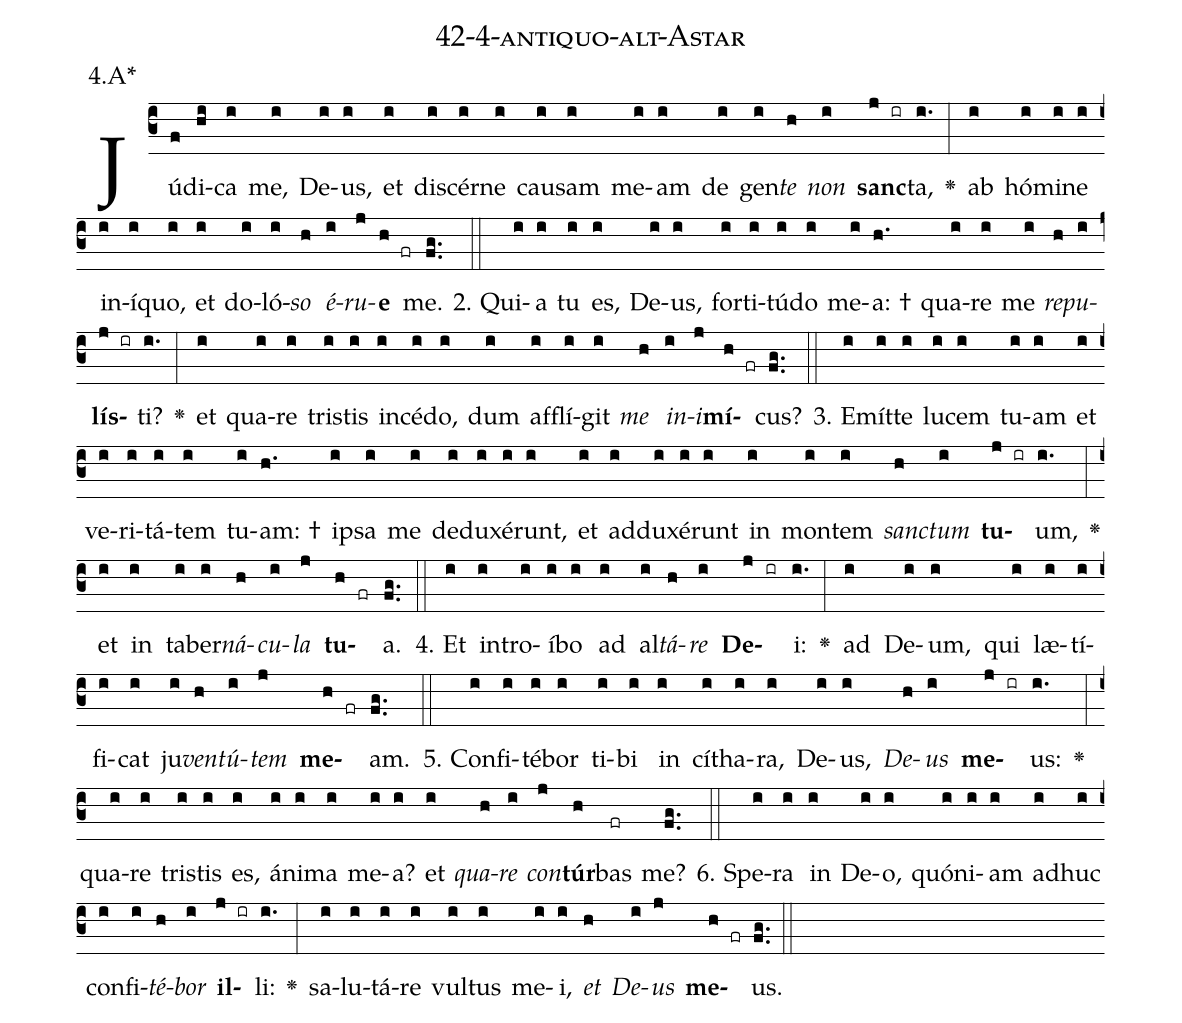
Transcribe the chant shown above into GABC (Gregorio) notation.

name: 42-4-antiquo-alt-Astar;
annotation: 4.A*;
%%
(c3)Jú(f)di(hi)ca(i) me,(i) De(i)us,(i) et(i) di(i)scér(i)ne(i) cau(i)sam(i) me(i)am(i) de(i) gen(i)<i>te</i>(h) <i>non</i>(i) <b>sanc</b>(j ir)ta,(i.) <v>\greheightstar</v>(:) ab(i) hó(i)mi(i)ne(i) in(i)í(i)quo,(i) et(i) do(i)ló(i)<i>so</i>(h) <i>é</i>(i)<i>ru</i>(j)<b>e</b>(h fr) me.(fg..) (::)
2. Qui(i)a(i) tu(i) es,(i) De(i)us,(i) for(i)ti(i)tú(i)do(i) me(i)a: †(h.) qua(i)re(i) me(i) <i>re</i>(h)<i>pu</i>(i)<b>lís</b>(j ir)ti?(i.) <v>\greheightstar</v>(:) et(i) qua(i)re(i) tris(i)tis(i) in(i)cé(i)do,(i) dum(i) af(i)flí(i)git(i) <i>me</i>(h) <i>in</i>(i)<i>i</i>(j)<b>mí</b>(h fr)cus?(fg..) (::)
3. E(i)mít(i)te(i) lu(i)cem(i) tu(i)am(i) et(i) ve(i)ri(i)tá(i)tem(i) tu(i)am: †(h.) ip(i)sa(i) me(i) de(i)du(i)xé(i)runt,(i) et(i) ad(i)du(i)xé(i)runt(i) in(i) mon(i)tem(i) <i>sanc</i>(h)<i>tum</i>(i) <b>tu</b>(j ir)um,(i.) <v>\greheightstar</v>(:) et(i) in(i) ta(i)ber(i)<i>ná</i>(h)<i>cu</i>(i)<i>la</i>(j) <b>tu</b>(h fr)a.(fg..) (::)
4. Et(i) in(i)tro(i)í(i)bo(i) ad(i) al(i)<i>tá</i>(h)<i>re</i>(i) <b>De</b>(j ir)i:(i.) <v>\greheightstar</v>(:) ad(i) De(i)um,(i) qui(i) læ(i)tí(i)fi(i)cat(i) ju(i)<i>ven</i>(h)<i>tú</i>(i)<i>tem</i>(j) <b>me</b>(h fr)am.(fg..) (::)
5. Con(i)fi(i)té(i)bor(i) ti(i)bi(i) in(i) cí(i)tha(i)ra,(i) De(i)us,(i) <i>De</i>(h)<i>us</i>(i) <b>me</b>(j ir)us:(i.) <v>\greheightstar</v>(:) qua(i)re(i) tris(i)tis(i) es,(i) á(i)ni(i)ma(i) me(i)a?(i) et(i) <i>qua</i>(h)<i>re</i>(i) <i>con</i>(j)<b>túr</b>(h)bas(fr) me?(fg..) (::)
6. Spe(i)ra(i) in(i) De(i)o,(i) quón(i)i(i)am(i) ad(i)huc(i) con(i)fi(i)<i>té</i>(h)<i>bor</i>(i) <b>il</b>(j ir)li:(i.) <v>\greheightstar</v>(:) sa(i)lu(i)tá(i)re(i) vul(i)tus(i) me(i)i,(i) <i>et</i>(h) <i>De</i>(i)<i>us</i>(j) <b>me</b>(h fr)us.(fg..) (::)
